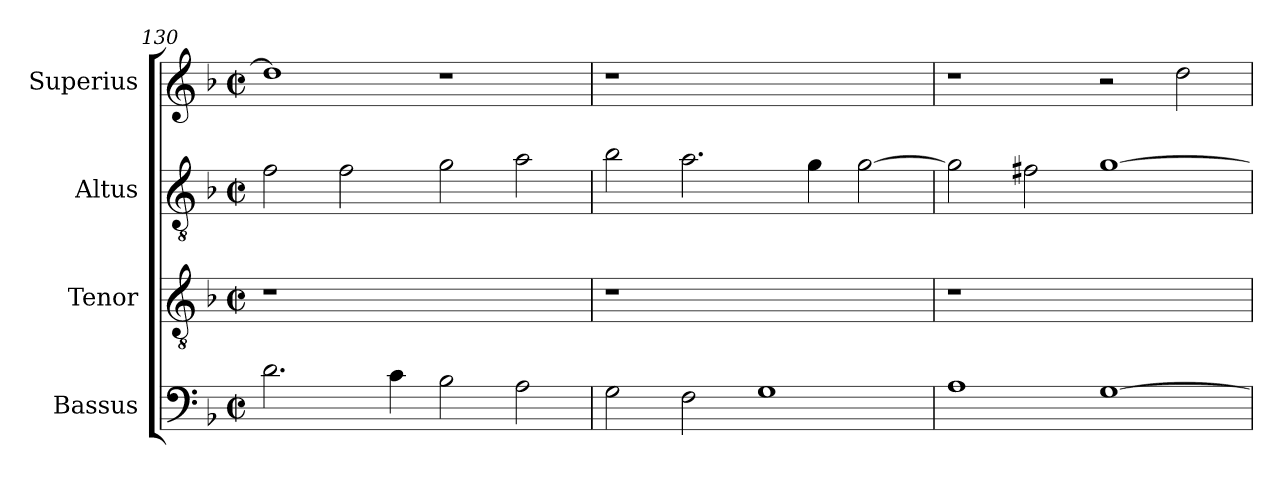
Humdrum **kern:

**kern	**kern	**kern	**kern
*part4	*part3	*part2	*part1
*staff4	*staff3	*staff2	*staff1
*I"Bassus	*I"Tenor	*I"Altus	*I"Superius
*I'B.	*I'T.	*	*I'S.
!!LO:LB:g=z
*clefF4	*clefGv2	*clefGv2	*clefG2
*	*ITrd7c12	*ITrd7c12	*
*k[b-]	*k[b-]	*k[b-]	*k[b-]
*F:	*F:	*F:	*F:
*M2/2	*M2/2	*M2/2	*M2/2
*met(c|)	*met(c|)	*met(c|)	*met(c|)
=130	=130	=130	=130
!	!LO:N:vis=1	!	!
2.di\	1r	2Fi\	1ddi]
.	.	2Fi\	.
4ci\	.	.	.
2B-i\	1ryy	2Gi\	1r
2Ai\	.	2Ai\	.
=131	=131	=131	=131
!	!LO:N:vis=1	!	!LO:N:vis=1
2Gi\	1r	2B-i\	1r
2Fi\	.	2.Ai\	.
1Gi	1ryy	.	1ryy
.	.	4Gi\	.
.	.	[>2Gi\	.
=132	=132	=132	=132
!	!LO:N:vis=1	!	!
1Ai	1r	2Gi\]	1r
.	.	2F#Xi\	.
[>1Gi	1ryy	[>1Gi	2r
.	.	.	2ddi\
=	=	=	=
*-	*-	*-	*-
